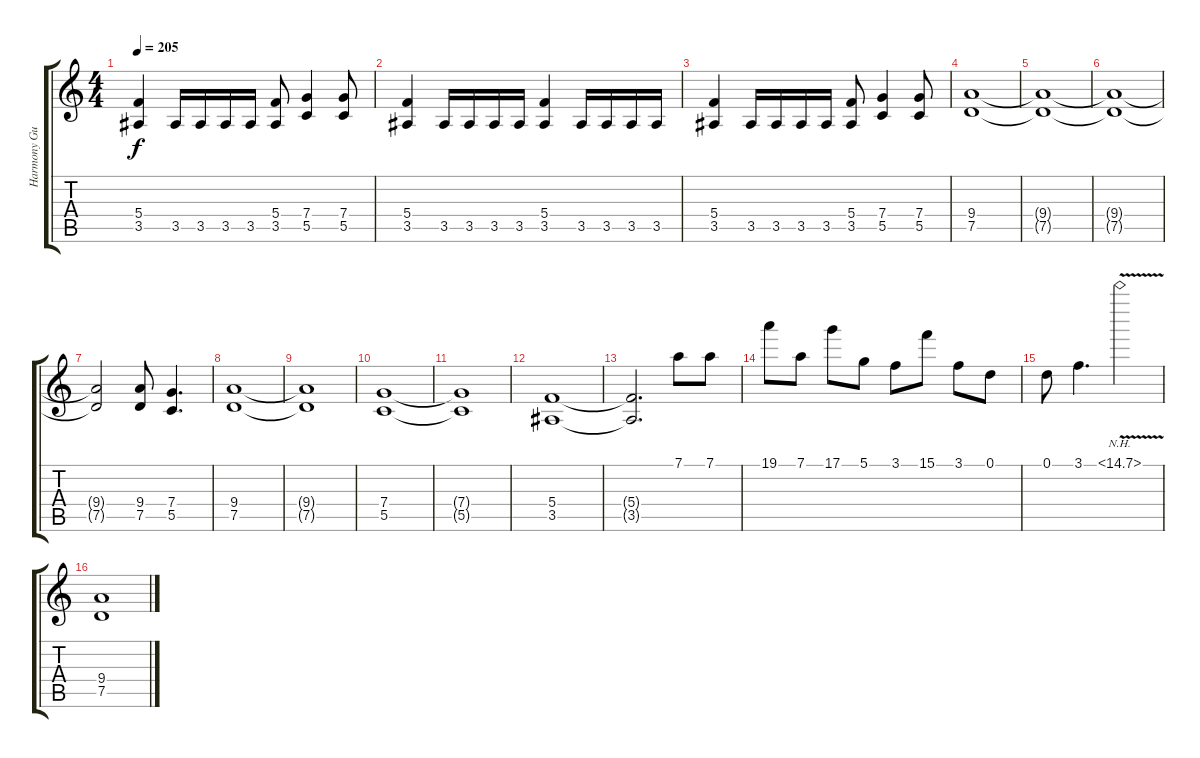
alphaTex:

\track ("Harmony Guitar" "Harmony Gu") {instrument distortionguitar}
\staff {score tabs}
\tuning (D4 A3 F3 C3 G2 D2) {hide}
\ts (4 4)
\tempo 205
\clef g2
\ks c
(5.4 3.5).4{dy f} 3.5.16 3.5.16 3.5.16 3.5.16 (5.4 3.5).8 (7.4 5.5).4 (7.4 5.5).8 |
(5.4 3.5).4 3.5.16 3.5.16 3.5.16 3.5.16 (5.4 3.5).4 3.5.16 3.5.16 3.5.16 3.5.16 |
(5.4 3.5).4 3.5.16 3.5.16 3.5.16 3.5.16 (5.4 3.5).8 (7.4 5.5).4 (7.4 5.5).8 |
(9.4 7.5).1 |
(9.4{t} 7.5{t}).1 |
(9.4{t} 7.5{t}).1 |
(9.4{t} 7.5{t}).2 (9.4 7.5).8 (7.4 5.5).4{d} |
(9.4 7.5).1 |
(9.4{t} 7.5{t}).1 |
(7.4 5.5).1 |
(7.4{t} 5.5{t}).1 |
(5.4 3.5).1 |
(5.4{t} 3.5{t}).2{d} 7.1.8 7.1.8 |
19.1.8 7.1.8 17.1.8 5.1.8 3.1.8 15.1.8 3.1.8 0.1.8 |
0.1.8 3.1.4{d} 15.1{nh v}.2 |
(9.4 7.5).1
